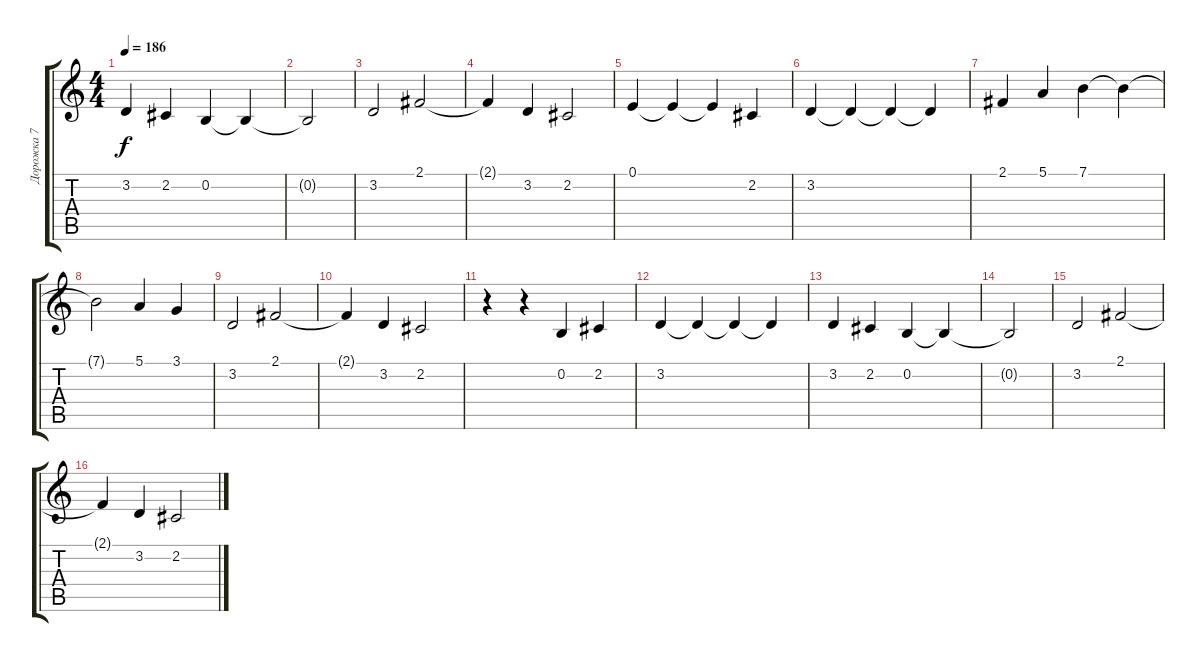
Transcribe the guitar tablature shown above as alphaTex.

\track ("Дорожка 7" "Дорожка 7") {instrument lead6voice}
\staff {score tabs}
\tuning (E4 B3 G3 D3 A2 E2) {hide}
\ts (4 4)
\tempo 186
\clef g2
\ks c
3.2.4{dy f} 2.2.4 0.2.4 0.2{t}.4 |
0.2{t}.2 |
3.2.2 2.1.2 |
2.1{t}.4 3.2.4 2.2.2 |
0.1.4 0.1{t}.4 0.1{t}.4 2.2.4 |
3.2.4 3.2{t}.4 3.2{t}.4 3.2{t}.4 |
2.1.4 5.1.4 7.1.4 7.1{t}.4 |
7.1{t}.2 5.1.4 3.1.4 |
3.2.2 2.1.2 |
2.1{t}.4 3.2.4 2.2.2 |
r.4 r.4 0.2.4 2.2.4 |
3.2.4 3.2{t}.4 3.2{t}.4 3.2{t}.4 |
3.2.4 2.2.4 0.2.4 0.2{t}.4 |
0.2{t}.2 |
3.2.2 2.1.2 |
2.1{t}.4 3.2.4 2.2.2
